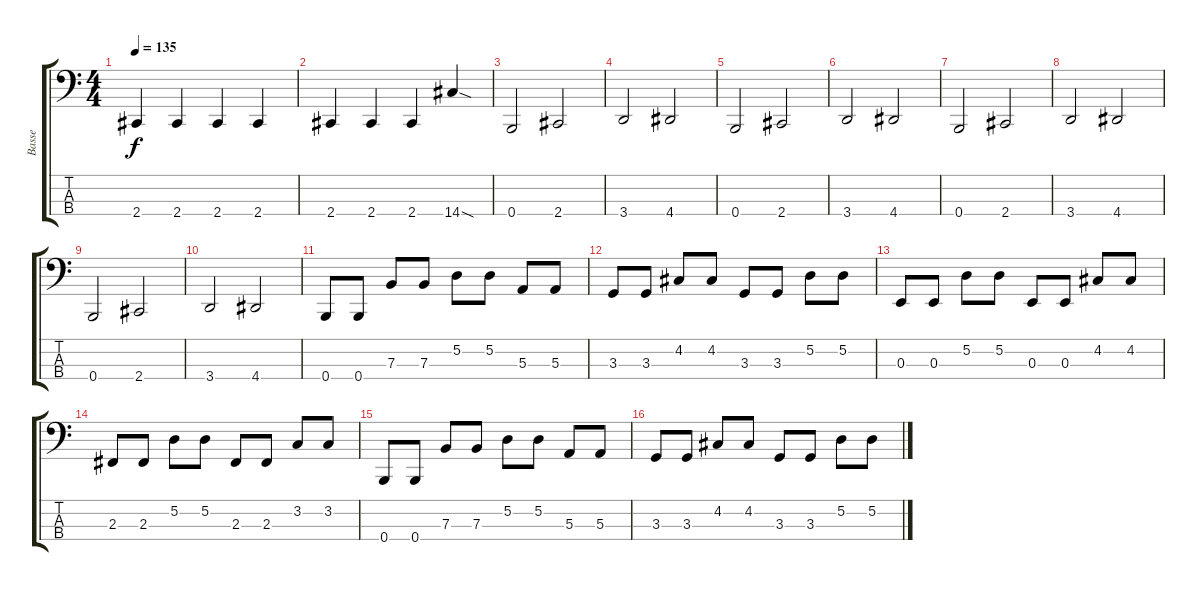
\track ("Basse" "Basse") {instrument electricbassfinger}
\staff {score tabs}
\tuning (D2 A1 E1 B0) {hide}
\ts (4 4)
\tempo 135
\clef f4
\ks c
2.4.4{dy f} 2.4.4 2.4.4 2.4.4 |
2.4.4 2.4.4 2.4.4 14.4{sod}.4 |
0.4.2 2.4.2 |
3.4.2 4.4.2 |
0.4.2 2.4.2 |
3.4.2 4.4.2 |
0.4.2 2.4.2 |
3.4.2 4.4.2 |
0.4.2 2.4.2 |
3.4.2 4.4.2 |
0.4.8 0.4.8 7.3.8 7.3.8 5.2.8 5.2.8 5.3.8 5.3.8 |
3.3.8 3.3.8 4.2.8 4.2.8 3.3.8 3.3.8 5.2.8 5.2.8 |
0.3.8 0.3.8 5.2.8 5.2.8 0.3.8 0.3.8 4.2.8 4.2.8 |
2.3.8 2.3.8 5.2.8 5.2.8 2.3.8 2.3.8 3.2.8 3.2.8 |
0.4.8 0.4.8 7.3.8 7.3.8 5.2.8 5.2.8 5.3.8 5.3.8 |
3.3.8 3.3.8 4.2.8 4.2.8 3.3.8 3.3.8 5.2.8 5.2.8
